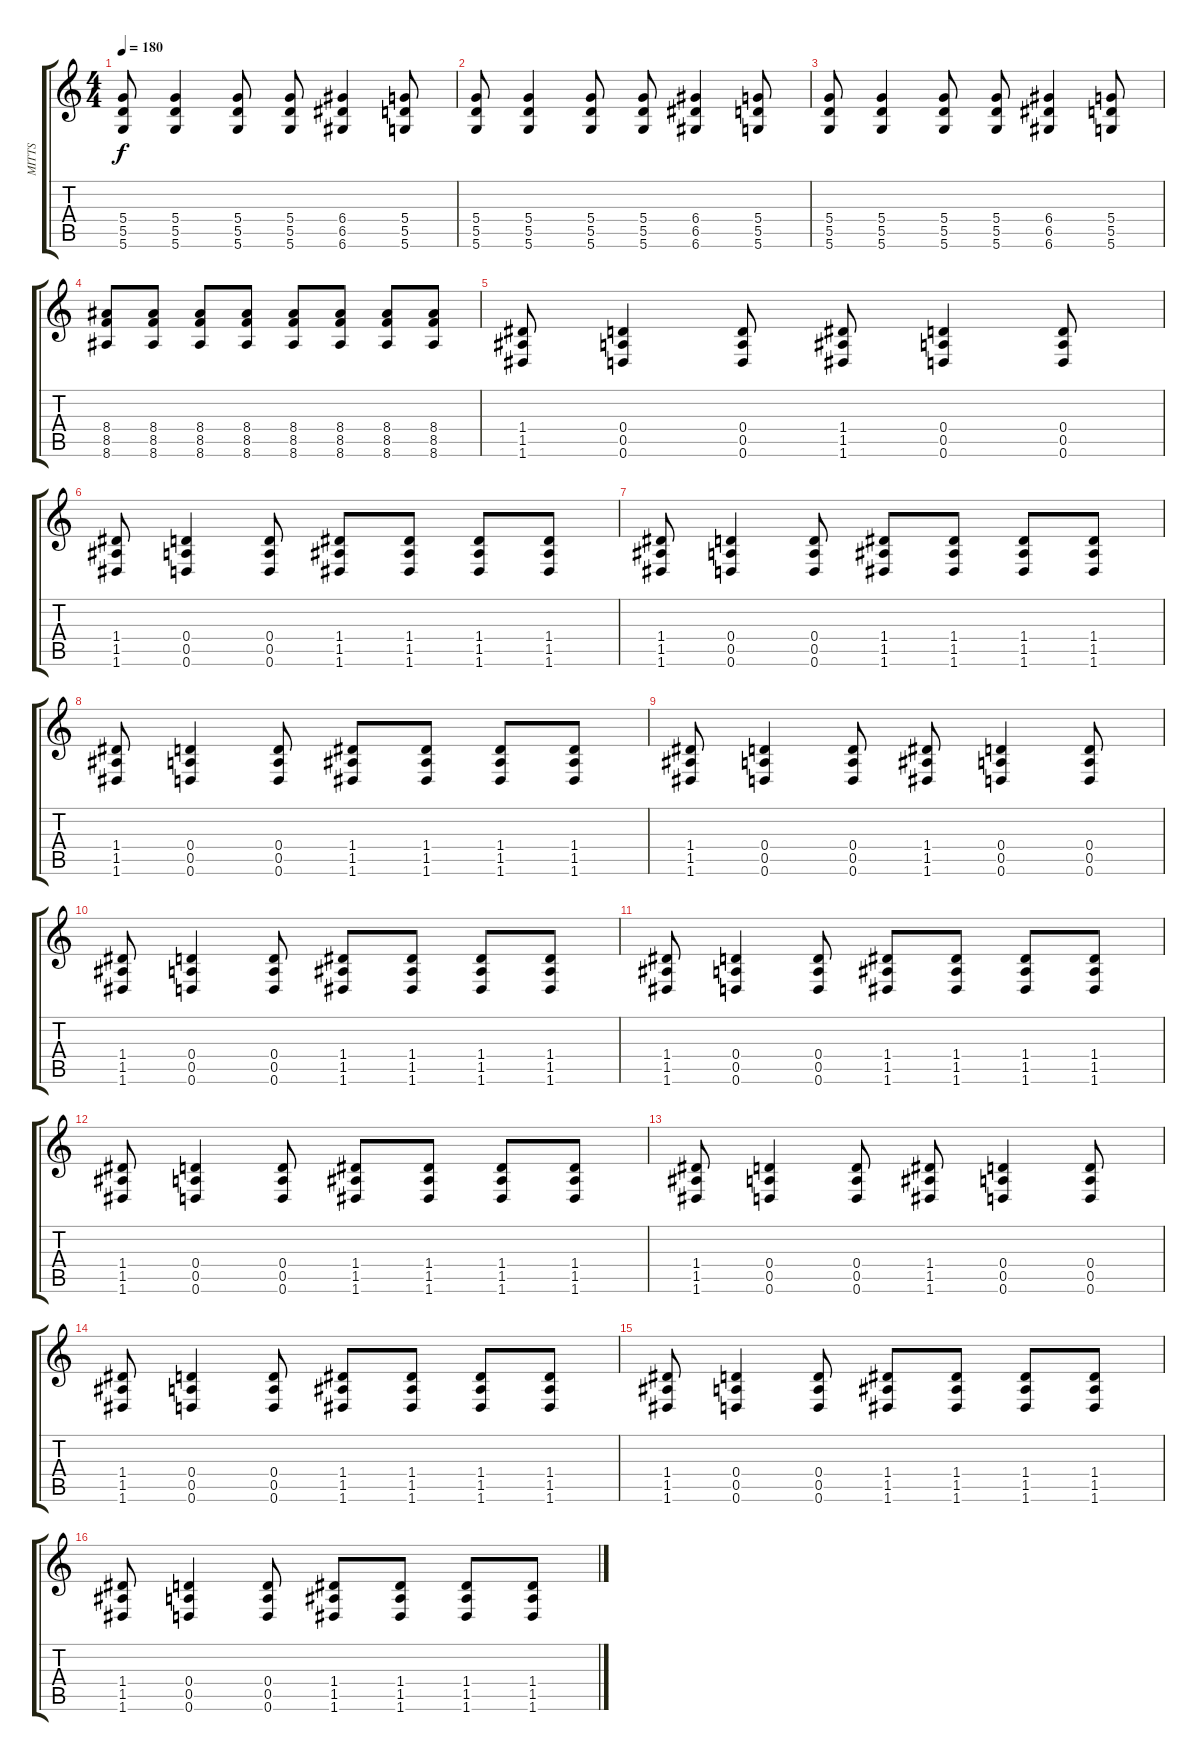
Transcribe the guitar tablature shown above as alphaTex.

\track ("MITTS" "MITTS") {instrument distortionguitar}
\staff {score tabs}
\tuning (E4 B3 G3 D3 A2 D2) {hide}
\ts (4 4)
\tempo 180
\clef g2
\ks c
(5.4 5.5 5.6).8{dy f} (5.4 5.5 5.6).4 (5.4 5.5 5.6).8 (5.4 5.5 5.6).8 (6.4 6.5 6.6).4 (5.4 5.5 5.6).8 |
(5.4 5.5 5.6).8 (5.4 5.5 5.6).4 (5.4 5.5 5.6).8 (5.4 5.5 5.6).8 (6.4 6.5 6.6).4 (5.4 5.5 5.6).8 |
(5.4 5.5 5.6).8 (5.4 5.5 5.6).4 (5.4 5.5 5.6).8 (5.4 5.5 5.6).8 (6.4 6.5 6.6).4 (5.4 5.5 5.6).8 |
(8.4 8.5 8.6).8 (8.4 8.5 8.6).8 (8.4 8.5 8.6).8 (8.4 8.5 8.6).8 (8.4 8.5 8.6).8 (8.4 8.5 8.6).8 (8.4 8.5 8.6).8 (8.4 8.5 8.6).8 |
(1.4 1.5 1.6).8 (0.4 0.5 0.6).4 (0.4 0.5 0.6).8 (1.4 1.5 1.6).8 (0.4 0.5 0.6).4 (0.4 0.5 0.6).8 |
(1.4 1.5 1.6).8 (0.4 0.5 0.6).4 (0.4 0.5 0.6).8 (1.4 1.5 1.6).8 (1.4 1.5 1.6).8 (1.4 1.5 1.6).8 (1.4 1.5 1.6).8 |
(1.4 1.5 1.6).8 (0.4 0.5 0.6).4 (0.4 0.5 0.6).8 (1.4 1.5 1.6).8 (1.4 1.5 1.6).8 (1.4 1.5 1.6).8 (1.4 1.5 1.6).8 |
(1.4 1.5 1.6).8 (0.4 0.5 0.6).4 (0.4 0.5 0.6).8 (1.4 1.5 1.6).8 (1.4 1.5 1.6).8 (1.4 1.5 1.6).8 (1.4 1.5 1.6).8 |
(1.4 1.5 1.6).8 (0.4 0.5 0.6).4 (0.4 0.5 0.6).8 (1.4 1.5 1.6).8 (0.4 0.5 0.6).4 (0.4 0.5 0.6).8 |
(1.4 1.5 1.6).8 (0.4 0.5 0.6).4 (0.4 0.5 0.6).8 (1.4 1.5 1.6).8 (1.4 1.5 1.6).8 (1.4 1.5 1.6).8 (1.4 1.5 1.6).8 |
(1.4 1.5 1.6).8 (0.4 0.5 0.6).4 (0.4 0.5 0.6).8 (1.4 1.5 1.6).8 (1.4 1.5 1.6).8 (1.4 1.5 1.6).8 (1.4 1.5 1.6).8 |
(1.4 1.5 1.6).8 (0.4 0.5 0.6).4 (0.4 0.5 0.6).8 (1.4 1.5 1.6).8 (1.4 1.5 1.6).8 (1.4 1.5 1.6).8 (1.4 1.5 1.6).8 |
(1.4 1.5 1.6).8 (0.4 0.5 0.6).4 (0.4 0.5 0.6).8 (1.4 1.5 1.6).8 (0.4 0.5 0.6).4 (0.4 0.5 0.6).8 |
(1.4 1.5 1.6).8 (0.4 0.5 0.6).4 (0.4 0.5 0.6).8 (1.4 1.5 1.6).8 (1.4 1.5 1.6).8 (1.4 1.5 1.6).8 (1.4 1.5 1.6).8 |
(1.4 1.5 1.6).8 (0.4 0.5 0.6).4 (0.4 0.5 0.6).8 (1.4 1.5 1.6).8 (1.4 1.5 1.6).8 (1.4 1.5 1.6).8 (1.4 1.5 1.6).8 |
(1.4 1.5 1.6).8 (0.4 0.5 0.6).4 (0.4 0.5 0.6).8 (1.4 1.5 1.6).8 (1.4 1.5 1.6).8 (1.4 1.5 1.6).8 (1.4 1.5 1.6).8
